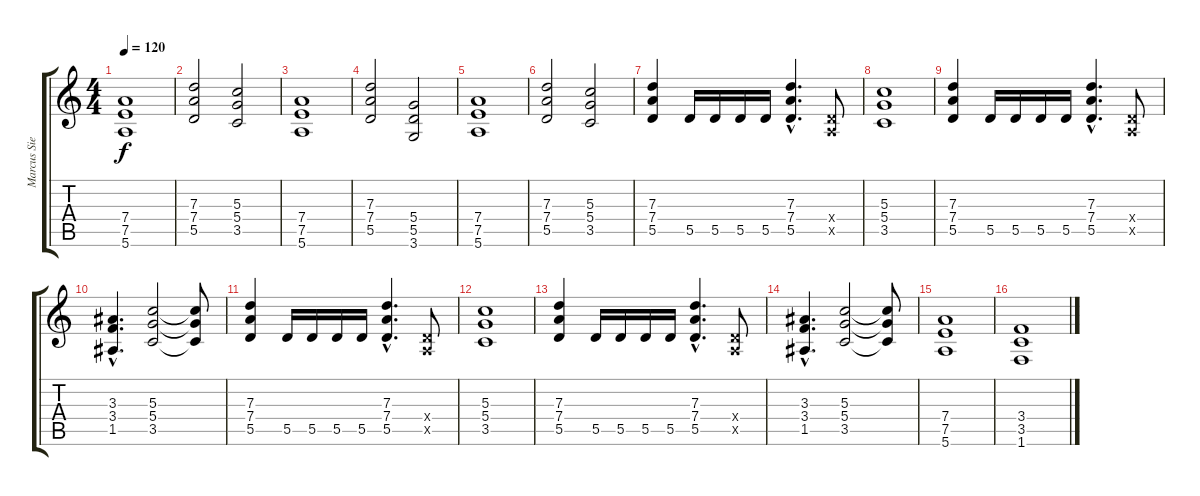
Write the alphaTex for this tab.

\track ("Marcus Siepen" "Marcus Sie") {instrument overdrivenguitar}
\staff {score tabs}
\tuning (E4 B3 G3 D3 A2 E2) {hide}
\ts (4 4)
\tempo 120
\clef g2
\ks c
(7.4 7.5 5.6).1{dy f} |
(7.3 7.4 5.5).2 (5.3 5.4 3.5).2 |
(7.4 7.5 5.6).1 |
(7.3 7.4 5.5).2 (5.4 5.5 3.6).2 |
(7.4 7.5 5.6).1 |
(7.3 7.4 5.5).2 (5.3 5.4 3.5).2 |
(7.3 7.4 5.5).4 5.5.16 5.5.16 5.5.16 5.5.16 (7.3{hac} 7.4{hac} 5.5{hac}).4{d} (0.4{x} 0.5{x}).8 |
(5.3 5.4 3.5).1 |
(7.3 7.4 5.5).4 5.5.16 5.5.16 5.5.16 5.5.16 (7.3{hac} 7.4{hac} 5.5{hac}).4{d} (0.4{x} 0.5{x}).8 |
(3.3{hac} 3.4{hac} 1.5{hac}).4{d} (5.3 5.4 3.5).2 (5.3{t} 5.4{t} 3.5{t}).8 |
(7.3 7.4 5.5).4 5.5.16 5.5.16 5.5.16 5.5.16 (7.3{hac} 7.4{hac} 5.5{hac}).4{d} (0.4{x} 0.5{x}).8 |
(5.3 5.4 3.5).1 |
(7.3 7.4 5.5).4 5.5.16 5.5.16 5.5.16 5.5.16 (7.3{hac} 7.4{hac} 5.5{hac}).4{d} (0.4{x} 0.5{x}).8 |
(3.3{hac} 3.4{hac} 1.5{hac}).4{d} (5.3 5.4 3.5).2 (5.3{t} 5.4{t} 3.5{t}).8 |
(7.4 7.5 5.6).1 |
(3.4 3.5 1.6).1
